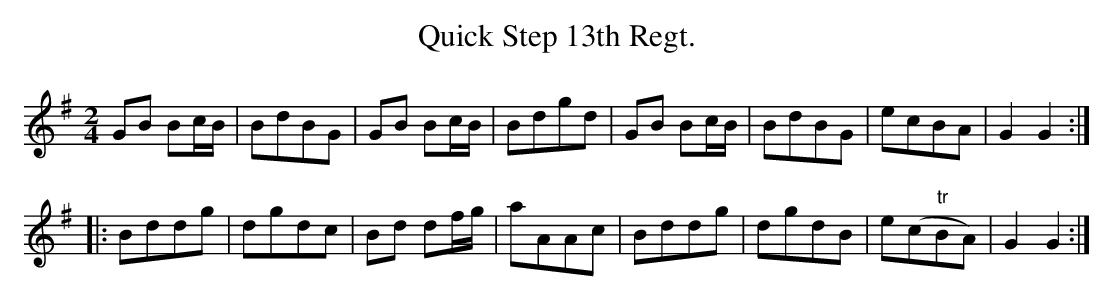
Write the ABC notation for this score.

X:1
T:Quick Step 13th Regt.
M:2/4
L:1/8
K:G
GB Bc/B/| BdBG| GB Bc/B/| Bdgd|\
GB Bc/B/| BdBG| ecBA| G2 G2 :|
|:Bddg| dgdc| Bd df/g/| aAAc|\
Bddg| dgdB| e(c"tr"BA)| G2G2:|
